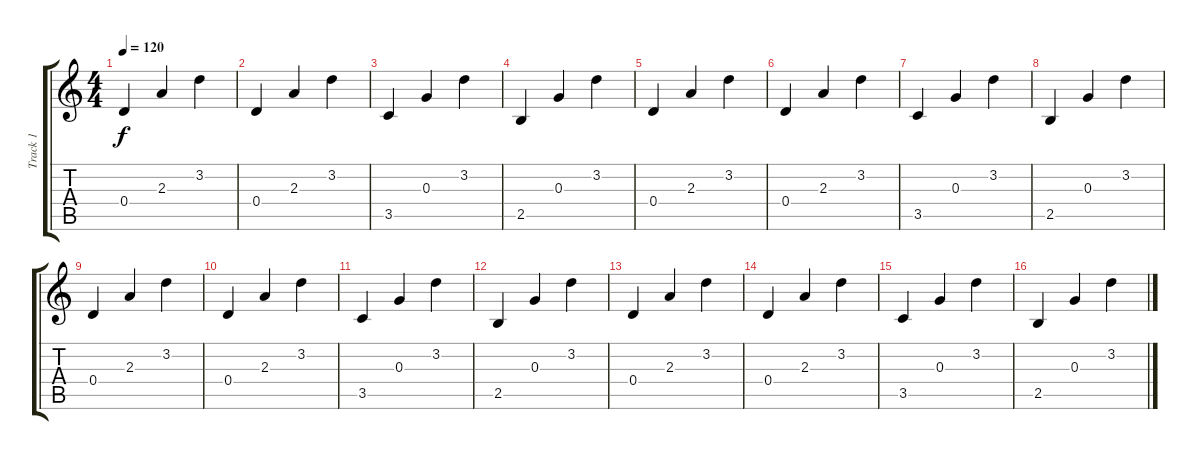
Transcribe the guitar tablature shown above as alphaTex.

\track ("Track 1" "Track 1") {instrument distortionguitar}
\staff {score tabs}
\tuning (E4 B3 G3 D3 A2 E2) {hide}
\ts (4 4)
\tempo 120
\clef g2
\ks c
0.4.4{dy f} 2.3.4 3.2.4 |
0.4.4 2.3.4 3.2.4 |
3.5.4 0.3.4 3.2.4 |
2.5.4 0.3.4 3.2.4 |
0.4.4 2.3.4 3.2.4 |
0.4.4 2.3.4 3.2.4 |
3.5.4 0.3.4 3.2.4 |
2.5.4 0.3.4 3.2.4 |
0.4.4 2.3.4 3.2.4 |
0.4.4 2.3.4 3.2.4 |
3.5.4 0.3.4 3.2.4 |
2.5.4 0.3.4 3.2.4 |
0.4.4 2.3.4 3.2.4 |
0.4.4 2.3.4 3.2.4 |
3.5.4 0.3.4 3.2.4 |
2.5.4 0.3.4 3.2.4
